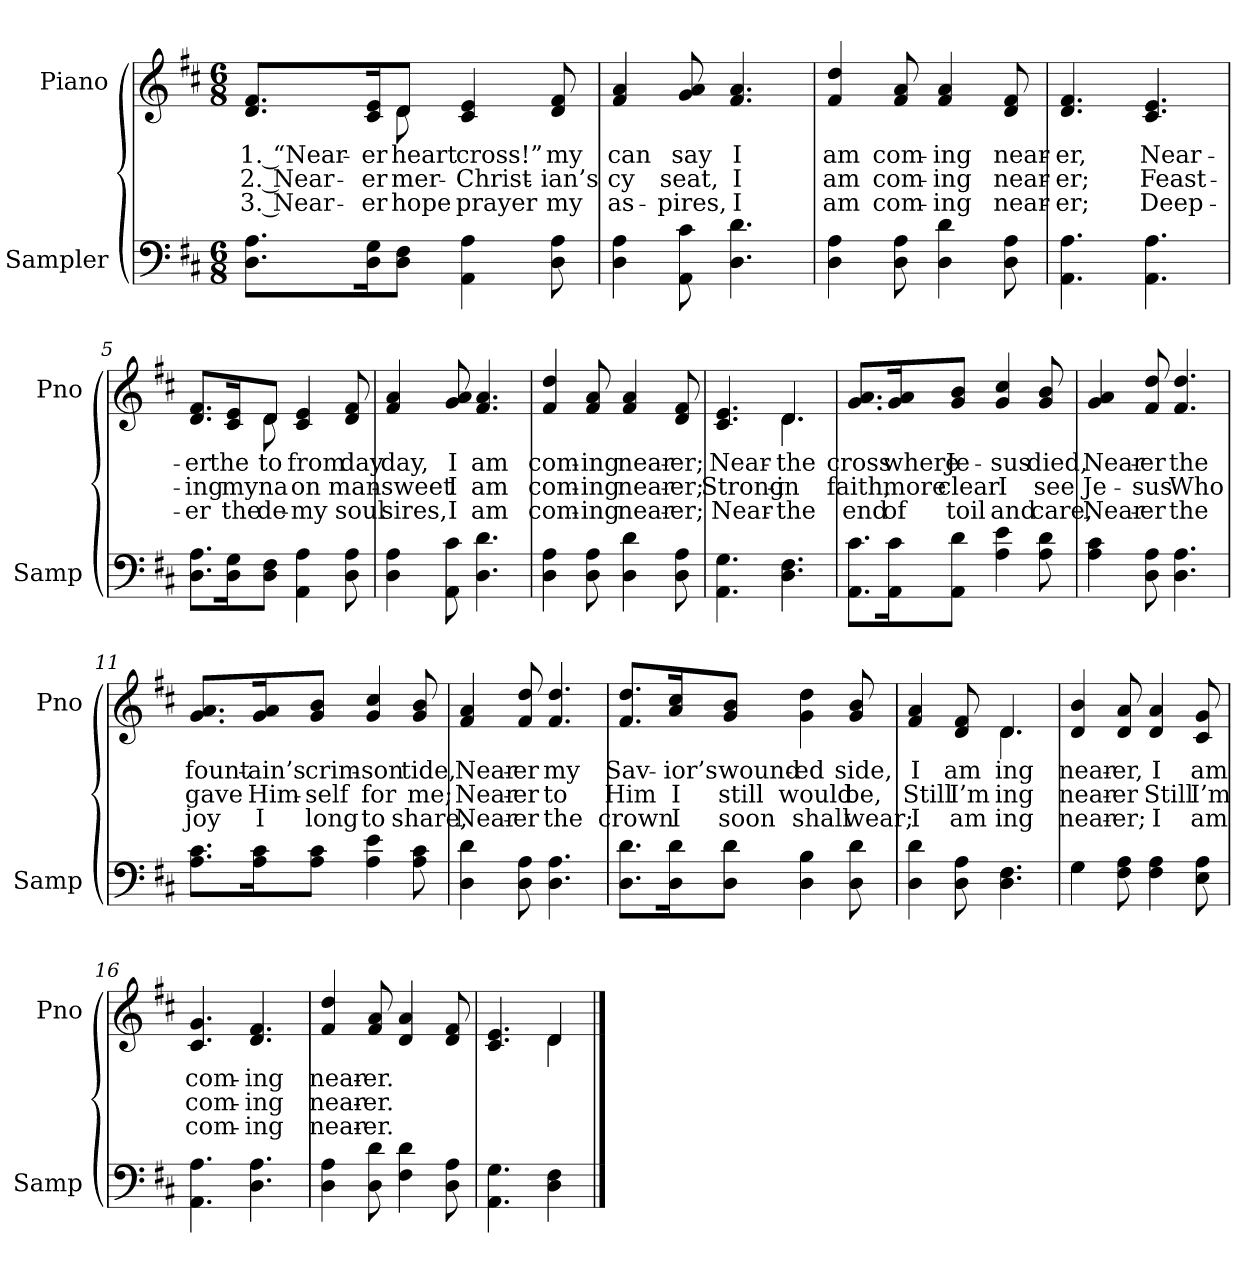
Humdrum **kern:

**kern	**kern	**text	**text	**text
*part2	*part1	*part1	*part1	*part1
*staff2	*staff1	*staff1	*staff1	*staff1
*I"Sampler	*I"Piano	*	*	*
*I'Samp	*I'Pno	*	*	*
*clefF4	*clefG2	*	*	*
*k[f#c#]	*k[f#c#]	*	*	*
*D:	*D:	*	*	*
*M6/8	*M6/8	*	*	*
=1	=1	=1	=1	=1
*	*^	*	*	*
8.D\ 8.A\L	8.d/ 8.f#/L	4ryy	1. “Near-	2. Near-	3. Near-
16D\ 16G\K	16c#/ 16e/K	.	-er	-er	-er
8D\ 8F#\J	8d/J	8d	heart	mer-	hope
4AA 4A	4c# 4e	4.ryy	cross!”	Christ-	prayer
8D 8A	8d 8f#	.	my	-ian’s	my
*	*v	*v	*	*	*
=2	=2	=2	=2	=2
4D 4A	4f# 4a	can	-cy	as-
8AA 8c#	8g 8a	say	seat,	-pires,
4.D 4.d	4.f# 4.a	I	I	I
=3	=3	=3	=3	=3
4D 4A	4f# 4dd	am	am	am
8D 8A	8f# 8a	com-	com-	com-
4D 4d	4f# 4a	-ing	-ing	-ing
8D 8A	8d 8f#	near-	near-	near-
=4	=4	=4	=4	=4
4.AA 4.A	4.d 4.f#	-er,	-er;	-er;
4.AA 4.A	4.c# 4.e	Near-	Feast-	Deep-
=5	=5	=5	=5	=5
*	*^	*	*	*
8.D\ 8.A\L	8.d/ 8.f#/L	4ryy	-er	-ing	-er
16D\ 16G\K	16c#/ 16e/K	.	the	my	the
8D\ 8F#\J	8d/J	8d	to	-na	de-
4AA 4A	4c# 4e	4.ryy	from	on	my
8D 8A	8d 8f#	.	day	man-	soul
*	*v	*v	*	*	*
=6	=6	=6	=6	=6
4D 4A	4f# 4a	day,	sweet	-sires,
8AA 8c#	8g 8a	I	I	I
4.D 4.d	4.f# 4.a	am	am	am
=7	=7	=7	=7	=7
4D 4A	4f# 4dd	com-	com-	com-
8D 8A	8f# 8a	-ing	-ing	-ing
4D 4d	4f# 4a	near-	near-	near-
8D 8A	8d 8f#	-er;	-er;	-er;
=8	=8	=8	=8	=8
*	*^	*	*	*
4.AA 4.G	4.c# 4.e	4.ryy	Near-	Strong-	Near-
4.D 4.F#	4.d/	4.d	the	in	the
*	*v	*v	*	*	*
=9	=9	=9	=9	=9
8.AA\ 8.c#\L	8.g/ 8.a/L	cross	faith,	end
16AA\ 16c#\K	16g/ 16a/K	where	more	of
8AA\ 8d\J	8g/ 8b/J	Je-	clear	toil
4A 4e	4g 4cc#	-sus	I	and
8A 8d	8g 8b	died,	see	care,
=10	=10	=10	=10	=10
4A 4c#	4g 4a	Near-	Je-	Near-
8D 8A	8f# 8dd	-er	-sus	-er
4.D 4.A	4.f# 4.dd	the	Who	the
=11	=11	=11	=11	=11
8.A\ 8.c#\L	8.g/ 8.a/L	fount-	gave	joy
16A\ 16c#\K	16g/ 16a/K	-ain’s	Him-	I
8A\ 8c#\J	8g/ 8b/J	crim-	-self	long
4A 4e	4g 4cc#	-son	for	to
8A 8c#	8g 8b	tide,	me;	share,
=12	=12	=12	=12	=12
4D 4d	4f# 4a	Near-	Near-	Near-
8D 8A	8f# 8dd	-er	-er	-er
4.D 4.A	4.f# 4.dd	my	to	the
=13	=13	=13	=13	=13
8.D\ 8.d\L	8.f#/ 8.dd/L	Sav-	Him	crown
16D\ 16d\K	16a/ 16cc#/K	-ior’s	I	I
8D\ 8d\J	8g/ 8b/J	wound-	still	soon
4D 4B	4g 4dd	-ed	would	shall
8D 8d	8g 8b	side,	be,	wear;
=14	=14	=14	=14	=14
*	*^	*	*	*
4D 4d	4f# 4a	4.ryy	I	Still	I
8D 8A	8d 8f#	.	am	I’m	am
4.D 4.F#	4.d/	4.d	-ing	-ing	-ing
*	*v	*v	*	*	*
=15	=15	=15	=15	=15
*^	*	*	*	*
4G\	4G	4d 4b	near-	near-	near-
8F# 8A	2ryy	8d 8a	-er,	-er	-er;
4F# 4A	.	4d 4a	I	Still	I
8E 8A	.	8c# 8g	am	I’m	am
*v	*v	*	*	*	*
=16	=16	=16	=16	=16
4.AA 4.A	4.c# 4.g	com-	com-	com-
4.D 4.A	4.d 4.f#	-ing	-ing	-ing
=17	=17	=17	=17	=17
4D 4A	4f# 4dd	near-	near-	near-
8D 8d	8f# 8a	-er.	-er.	-er.
4F# 4d	4d 4a	.	.	.
8D 8A	8d 8f#	.	.	.
=18	=18	=18	=18	=18
*	*^	*	*	*
4.AA 4.G	4.c# 4.e	4.ryy	.	.	.
4D 4F#	4d/	4d	.	.	.
*	*v	*v	*	*	*
==	==	==	==	==
*-	*-	*-	*-	*-
